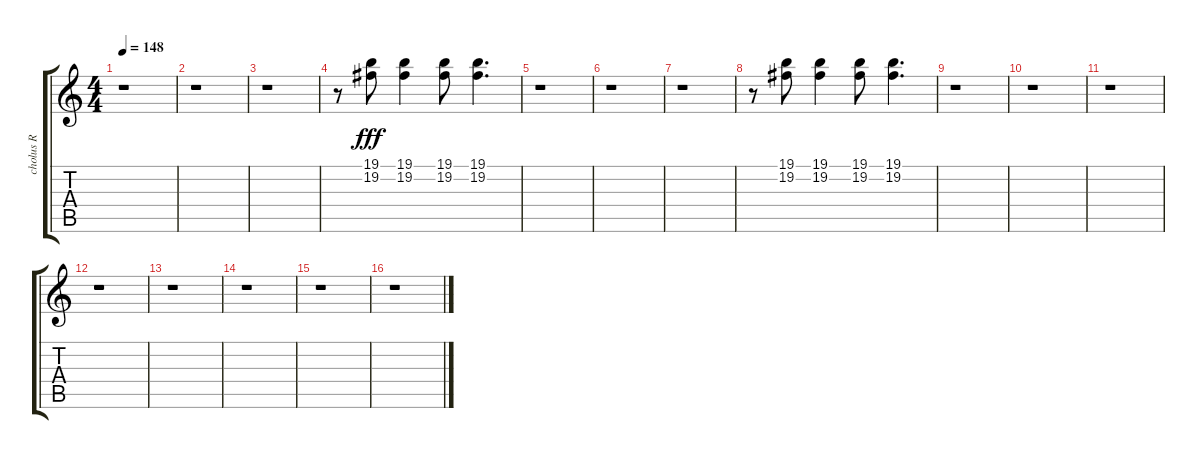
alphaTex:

\track ("cholus R" "cholus R") {instrument synthvoice}
\staff {score tabs}
\tuning (E4 B3 G3 D3 A2 E2) {hide}
\ts (4 4)
\tempo 148
\clef g2
\ks c
r.1{dy fff} |
r.1 |
r.1 |
r.8 (19.1 19.2).8{balance 16} (19.1 19.2).4 (19.1 19.2).8 (19.1 19.2).4{d} |
r.1 |
r.1 |
r.1 |
r.8 (19.1 19.2).8{balance 16} (19.1 19.2).4 (19.1 19.2).8 (19.1 19.2).4{d} |
r.1 |
r.1 |
r.1 |
r.1 |
r.1 |
r.1 |
r.1 |
r.1
